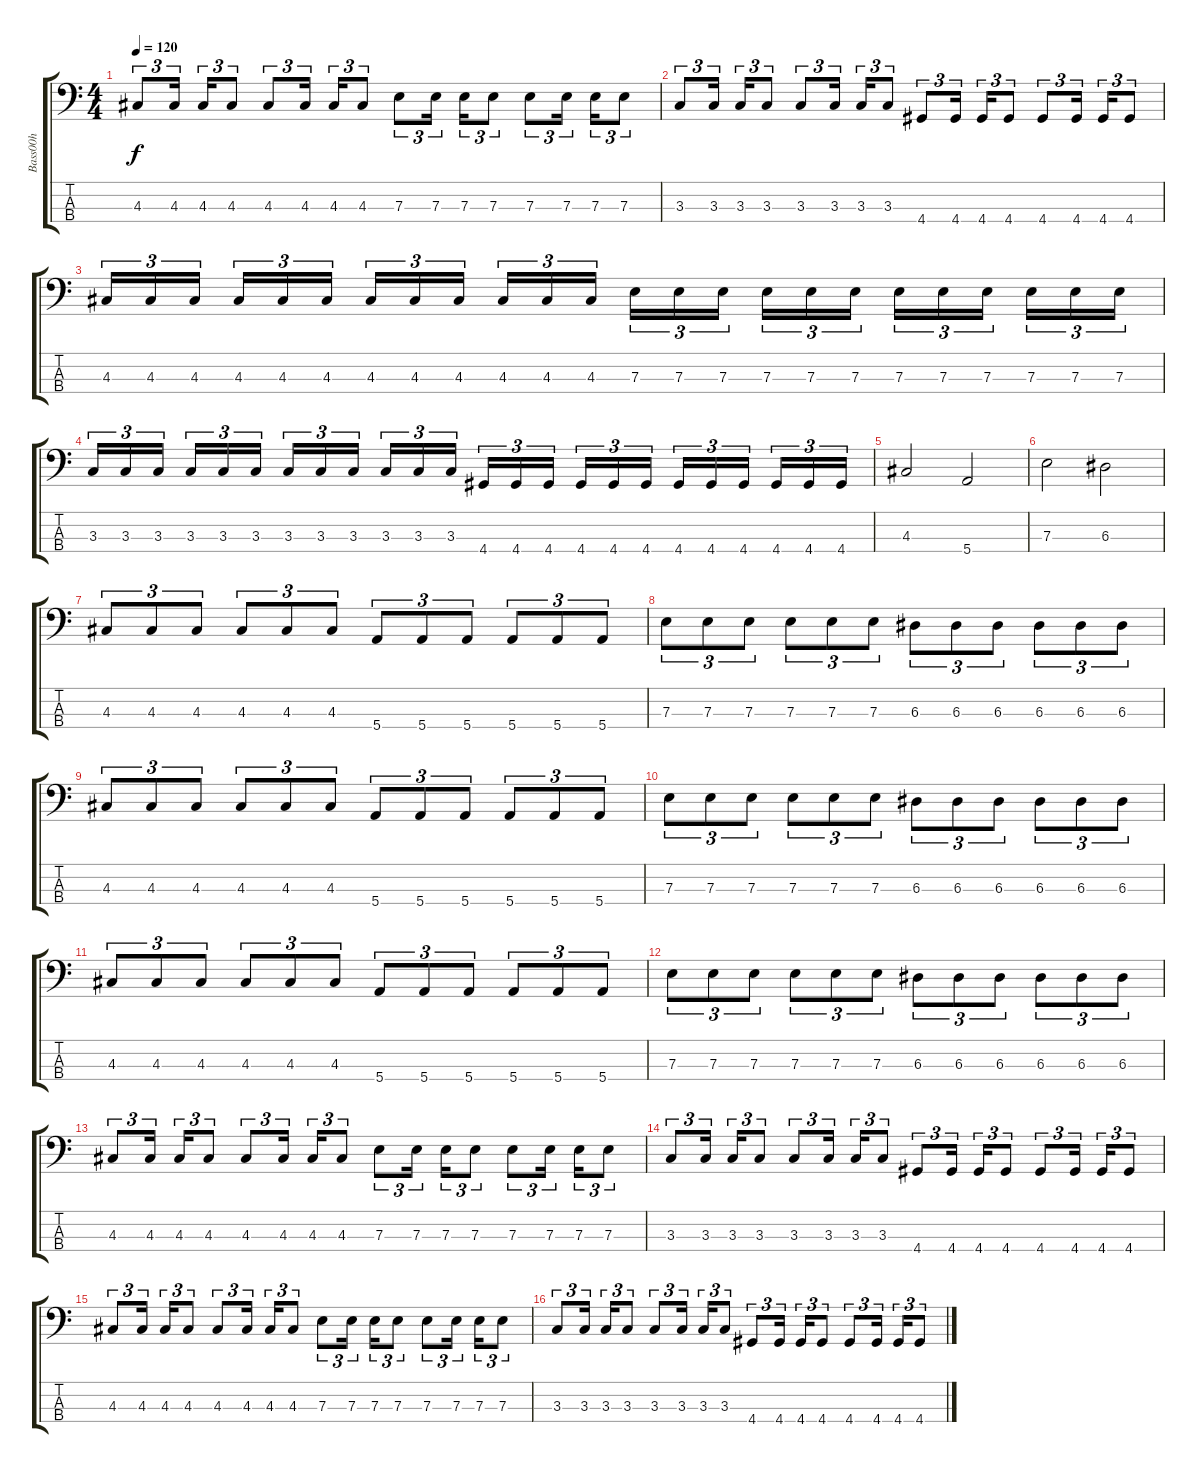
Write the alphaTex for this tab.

\track ("Bass00h" "Bass00h") {instrument electricbassfinger}
\staff {score tabs}
\tuning (G2 D2 A1 E1) {hide}
\ts (4 4)
\tempo 120
\clef f4
\ks c
4.3.8{tu (3 2) dy f} 4.3.16{tu (3 2) beam splitsecondary} 4.3.16{tu (3 2)} 4.3.8{tu (3 2)} 4.3.8{tu (3 2)} 4.3.16{tu (3 2) beam splitsecondary} 4.3.16{tu (3 2)} 4.3.8{tu (3 2)} 7.3.8{tu (3 2)} 7.3.16{tu (3 2) beam splitsecondary} 7.3.16{tu (3 2)} 7.3.8{tu (3 2)} 7.3.8{tu (3 2)} 7.3.16{tu (3 2) beam splitsecondary} 7.3.16{tu (3 2)} 7.3.8{tu (3 2)} |
3.3.8{tu (3 2)} 3.3.16{tu (3 2) beam splitsecondary} 3.3.16{tu (3 2)} 3.3.8{tu (3 2)} 3.3.8{tu (3 2)} 3.3.16{tu (3 2) beam splitsecondary} 3.3.16{tu (3 2)} 3.3.8{tu (3 2)} 4.4.8{tu (3 2)} 4.4.16{tu (3 2) beam splitsecondary} 4.4.16{tu (3 2)} 4.4.8{tu (3 2)} 4.4.8{tu (3 2)} 4.4.16{tu (3 2) beam splitsecondary} 4.4.16{tu (3 2)} 4.4.8{tu (3 2)} |
4.3.16{tu (3 2)} 4.3.16{tu (3 2)} 4.3.16{tu (3 2) beam splitsecondary} 4.3.16{tu (3 2)} 4.3.16{tu (3 2)} 4.3.16{tu (3 2)} 4.3.16{tu (3 2)} 4.3.16{tu (3 2)} 4.3.16{tu (3 2) beam splitsecondary} 4.3.16{tu (3 2)} 4.3.16{tu (3 2)} 4.3.16{tu (3 2)} 7.3.16{tu (3 2)} 7.3.16{tu (3 2)} 7.3.16{tu (3 2) beam splitsecondary} 7.3.16{tu (3 2)} 7.3.16{tu (3 2)} 7.3.16{tu (3 2)} 7.3.16{tu (3 2)} 7.3.16{tu (3 2)} 7.3.16{tu (3 2) beam splitsecondary} 7.3.16{tu (3 2)} 7.3.16{tu (3 2)} 7.3.16{tu (3 2)} |
3.3.16{tu (3 2)} 3.3.16{tu (3 2)} 3.3.16{tu (3 2) beam splitsecondary} 3.3.16{tu (3 2)} 3.3.16{tu (3 2)} 3.3.16{tu (3 2)} 3.3.16{tu (3 2)} 3.3.16{tu (3 2)} 3.3.16{tu (3 2) beam splitsecondary} 3.3.16{tu (3 2)} 3.3.16{tu (3 2)} 3.3.16{tu (3 2)} 4.4.16{tu (3 2)} 4.4.16{tu (3 2)} 4.4.16{tu (3 2) beam splitsecondary} 4.4.16{tu (3 2)} 4.4.16{tu (3 2)} 4.4.16{tu (3 2)} 4.4.16{tu (3 2)} 4.4.16{tu (3 2)} 4.4.16{tu (3 2) beam splitsecondary} 4.4.16{tu (3 2)} 4.4.16{tu (3 2)} 4.4.16{tu (3 2)} |
4.3.2 5.4.2 |
7.3.2 6.3.2 |
4.3.8{tu (3 2)} 4.3.8{tu (3 2)} 4.3.8{tu (3 2)} 4.3.8{tu (3 2)} 4.3.8{tu (3 2)} 4.3.8{tu (3 2)} 5.4.8{tu (3 2)} 5.4.8{tu (3 2)} 5.4.8{tu (3 2)} 5.4.8{tu (3 2)} 5.4.8{tu (3 2)} 5.4.8{tu (3 2)} |
7.3.8{tu (3 2)} 7.3.8{tu (3 2)} 7.3.8{tu (3 2)} 7.3.8{tu (3 2)} 7.3.8{tu (3 2)} 7.3.8{tu (3 2)} 6.3.8{tu (3 2)} 6.3.8{tu (3 2)} 6.3.8{tu (3 2)} 6.3.8{tu (3 2)} 6.3.8{tu (3 2)} 6.3.8{tu (3 2)} |
4.3.8{tu (3 2)} 4.3.8{tu (3 2)} 4.3.8{tu (3 2)} 4.3.8{tu (3 2)} 4.3.8{tu (3 2)} 4.3.8{tu (3 2)} 5.4.8{tu (3 2)} 5.4.8{tu (3 2)} 5.4.8{tu (3 2)} 5.4.8{tu (3 2)} 5.4.8{tu (3 2)} 5.4.8{tu (3 2)} |
7.3.8{tu (3 2)} 7.3.8{tu (3 2)} 7.3.8{tu (3 2)} 7.3.8{tu (3 2)} 7.3.8{tu (3 2)} 7.3.8{tu (3 2)} 6.3.8{tu (3 2)} 6.3.8{tu (3 2)} 6.3.8{tu (3 2)} 6.3.8{tu (3 2)} 6.3.8{tu (3 2)} 6.3.8{tu (3 2)} |
4.3.8{tu (3 2)} 4.3.8{tu (3 2)} 4.3.8{tu (3 2)} 4.3.8{tu (3 2)} 4.3.8{tu (3 2)} 4.3.8{tu (3 2)} 5.4.8{tu (3 2)} 5.4.8{tu (3 2)} 5.4.8{tu (3 2)} 5.4.8{tu (3 2)} 5.4.8{tu (3 2)} 5.4.8{tu (3 2)} |
7.3.8{tu (3 2)} 7.3.8{tu (3 2)} 7.3.8{tu (3 2)} 7.3.8{tu (3 2)} 7.3.8{tu (3 2)} 7.3.8{tu (3 2)} 6.3.8{tu (3 2)} 6.3.8{tu (3 2)} 6.3.8{tu (3 2)} 6.3.8{tu (3 2)} 6.3.8{tu (3 2)} 6.3.8{tu (3 2)} |
4.3.8{tu (3 2)} 4.3.16{tu (3 2) beam splitsecondary} 4.3.16{tu (3 2)} 4.3.8{tu (3 2)} 4.3.8{tu (3 2)} 4.3.16{tu (3 2) beam splitsecondary} 4.3.16{tu (3 2)} 4.3.8{tu (3 2)} 7.3.8{tu (3 2)} 7.3.16{tu (3 2) beam splitsecondary} 7.3.16{tu (3 2)} 7.3.8{tu (3 2)} 7.3.8{tu (3 2)} 7.3.16{tu (3 2) beam splitsecondary} 7.3.16{tu (3 2)} 7.3.8{tu (3 2)} |
3.3.8{tu (3 2)} 3.3.16{tu (3 2) beam splitsecondary} 3.3.16{tu (3 2)} 3.3.8{tu (3 2)} 3.3.8{tu (3 2)} 3.3.16{tu (3 2) beam splitsecondary} 3.3.16{tu (3 2)} 3.3.8{tu (3 2)} 4.4.8{tu (3 2)} 4.4.16{tu (3 2) beam splitsecondary} 4.4.16{tu (3 2)} 4.4.8{tu (3 2)} 4.4.8{tu (3 2)} 4.4.16{tu (3 2) beam splitsecondary} 4.4.16{tu (3 2)} 4.4.8{tu (3 2)} |
4.3.8{tu (3 2)} 4.3.16{tu (3 2) beam splitsecondary} 4.3.16{tu (3 2)} 4.3.8{tu (3 2)} 4.3.8{tu (3 2)} 4.3.16{tu (3 2) beam splitsecondary} 4.3.16{tu (3 2)} 4.3.8{tu (3 2)} 7.3.8{tu (3 2)} 7.3.16{tu (3 2) beam splitsecondary} 7.3.16{tu (3 2)} 7.3.8{tu (3 2)} 7.3.8{tu (3 2)} 7.3.16{tu (3 2) beam splitsecondary} 7.3.16{tu (3 2)} 7.3.8{tu (3 2)} |
3.3.8{tu (3 2)} 3.3.16{tu (3 2) beam splitsecondary} 3.3.16{tu (3 2)} 3.3.8{tu (3 2)} 3.3.8{tu (3 2)} 3.3.16{tu (3 2) beam splitsecondary} 3.3.16{tu (3 2)} 3.3.8{tu (3 2)} 4.4.8{tu (3 2)} 4.4.16{tu (3 2) beam splitsecondary} 4.4.16{tu (3 2)} 4.4.8{tu (3 2)} 4.4.8{tu (3 2)} 4.4.16{tu (3 2) beam splitsecondary} 4.4.16{tu (3 2)} 4.4.8{tu (3 2)}
